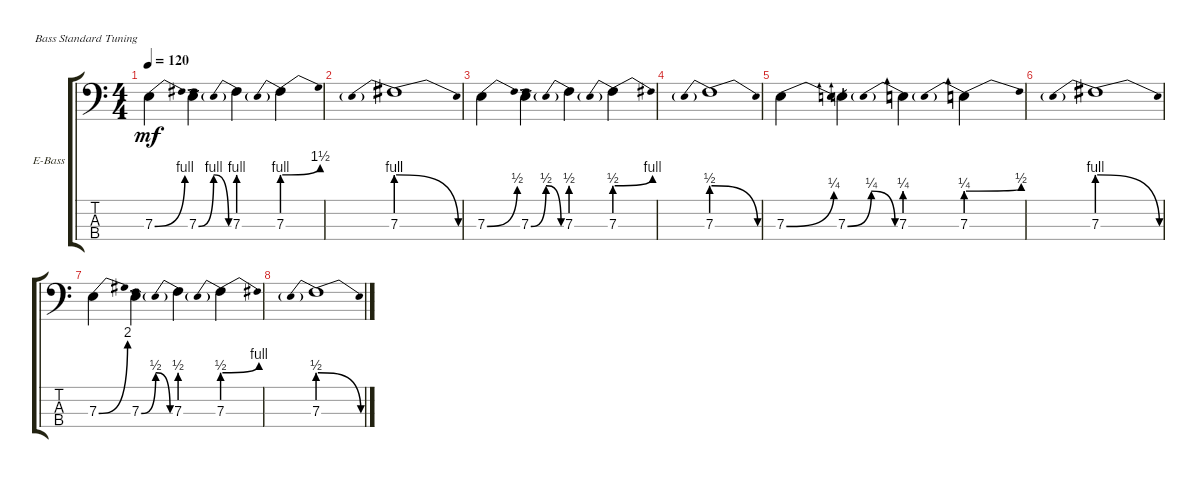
\defaultSystemsLayout 4
\bracketExtendMode groupsimilarinstruments
\firstSystemTrackNameOrientation horizontal
\otherSystemsTrackNameOrientation horizontal
\track ("Electric Bass" "E-Bass") {instrument electricbassfinger}
\staff {score tabs}
\tuning (G2 D2 A1 E1)
\ts (4 4)
\tempo 120
\clef f4
\ks c
7.3{be (bend 0 0 15 4)}.4{dy mf instrument electricbassfinger} 7.3{be (bendrelease 0 0 10.2 4 20.4 4 30 0)}.4 7.3{be (prebend 0 4 60 4)}.4 7.3{be (prebendbend 0 4 15 6)}.4 |
7.3{be (prebendrelease 0 4 15 0)}.1 |
7.3{be (bend 0 0 15 2)}.4 7.3{be (bendrelease 0 0 9.6 2 20.4 2 30 0)}.4 7.3{be (prebend 0 2 60 2)}.4 7.3{be (prebendbend 0 2 15 4)}.4 |
7.3{be (prebendrelease 0 2 15 0)}.1 |
7.3{be (bend 0 0 15.6 1)}.4 7.3{be (bendrelease 0 0 9.6 1 20.4 1 30 0)}.4 7.3{be (prebend 0 1 60 1)}.4 7.3{be (prebendbend 0 1 15 2)}.4 |
7.3{be (prebendrelease 0 4 59.4 0)}.1 |
7.3{be (bend 0.6 0 30 8)}.4 7.3{be (bendrelease 0 0 9.6 2 20.4 2 30 0)}.4 7.3{be (prebend 0 2 60 2)}.4 7.3{be (prebendbend 0 2 15 4)}.4 |
7.3{be (prebendrelease 0 2 59.4 0)}.1
